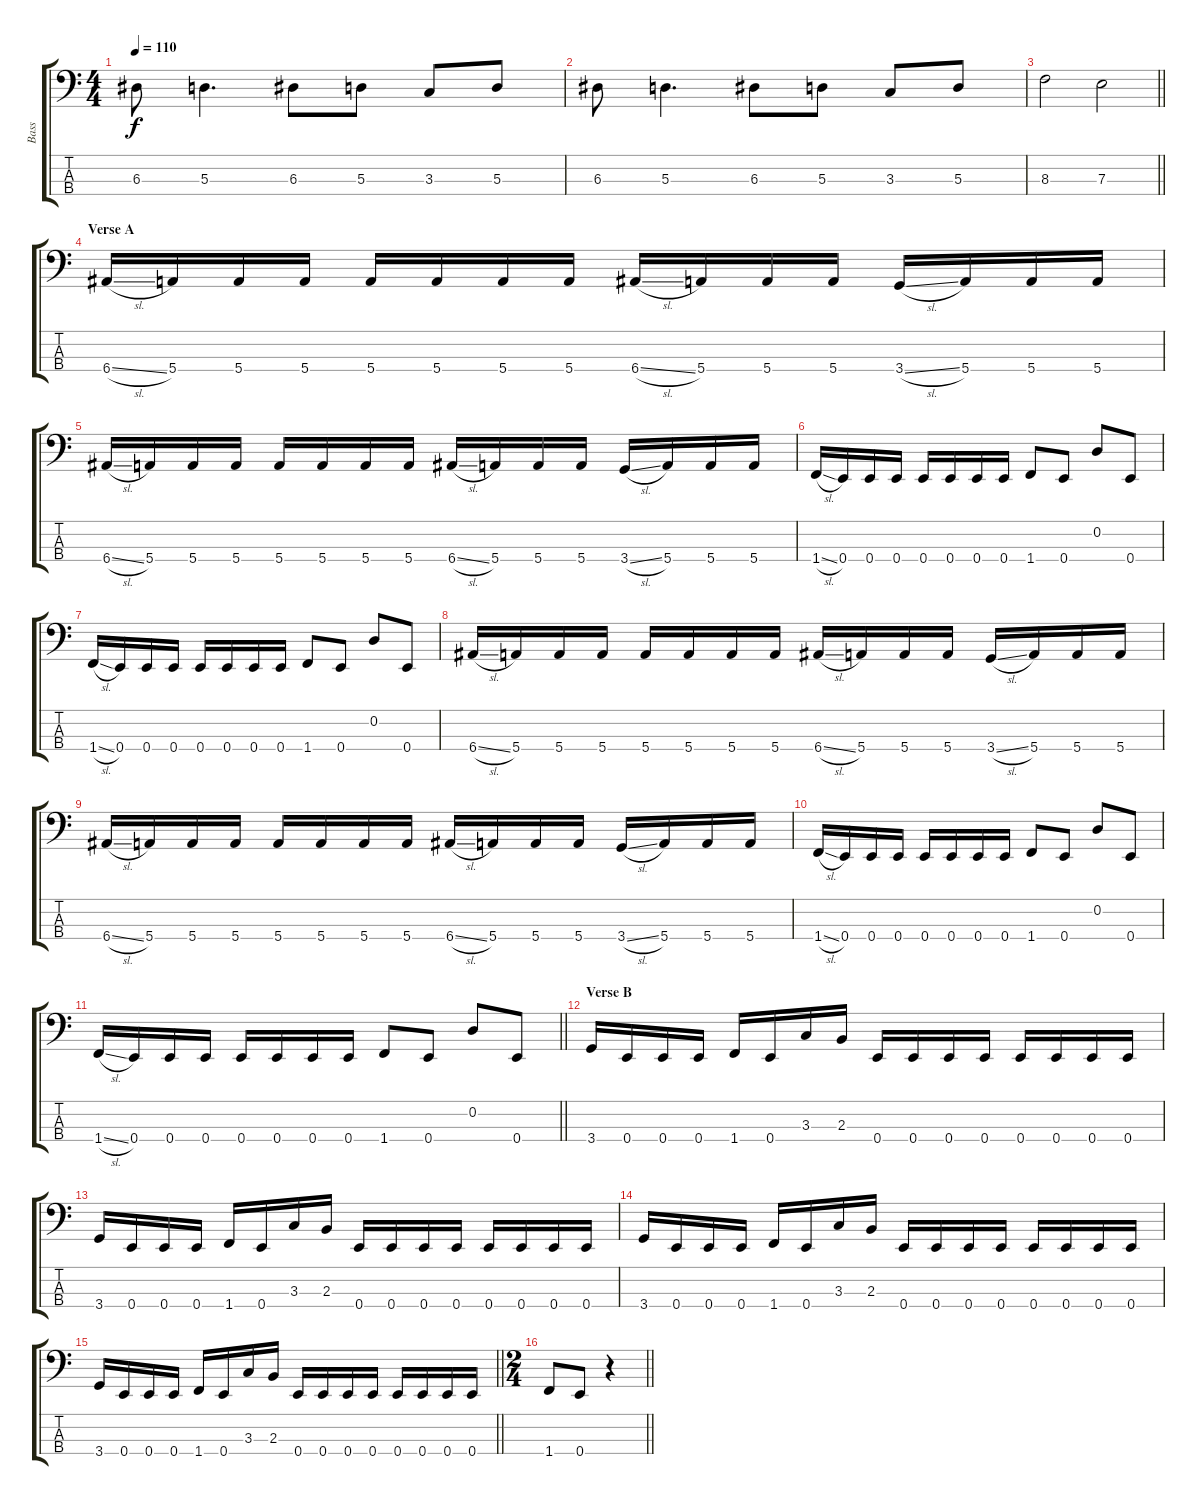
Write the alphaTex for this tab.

\track ("Bass" "Bass") {instrument electricbasspick}
\staff {score tabs}
\tuning (G2 D2 A1 E1) {hide}
\ts (4 4)
\tempo 110
\clef f4
\ks c
6.3.8{dy f} 5.3.4{d} 6.3.8 5.3.8 3.3.8 5.3.8 |
6.3.8 5.3.4{d} 6.3.8 5.3.8 3.3.8 5.3.8 |
\barLineRight lightlight
8.3.2 7.3.2 |
\section ("" "Verse A")
6.4{sl}.16 5.4.16 5.4.16 5.4.16 5.4.16 5.4.16 5.4.16 5.4.16 6.4{sl}.16 5.4.16 5.4.16 5.4.16 3.4{sl}.16 5.4.16 5.4.16 5.4.16 |
6.4{sl}.16 5.4.16 5.4.16 5.4.16 5.4.16 5.4.16 5.4.16 5.4.16 6.4{sl}.16 5.4.16 5.4.16 5.4.16 3.4{sl}.16 5.4.16 5.4.16 5.4.16 |
1.4{sl}.16 0.4.16 0.4.16 0.4.16 0.4.16 0.4.16 0.4.16 0.4.16 1.4.8 0.4.8 0.2.8 0.4.8 |
1.4{sl}.16 0.4.16 0.4.16 0.4.16 0.4.16 0.4.16 0.4.16 0.4.16 1.4.8 0.4.8 0.2.8 0.4.8 |
6.4{sl}.16 5.4.16 5.4.16 5.4.16 5.4.16 5.4.16 5.4.16 5.4.16 6.4{sl}.16 5.4.16 5.4.16 5.4.16 3.4{sl}.16 5.4.16 5.4.16 5.4.16 |
6.4{sl}.16 5.4.16 5.4.16 5.4.16 5.4.16 5.4.16 5.4.16 5.4.16 6.4{sl}.16 5.4.16 5.4.16 5.4.16 3.4{sl}.16 5.4.16 5.4.16 5.4.16 |
1.4{sl}.16 0.4.16 0.4.16 0.4.16 0.4.16 0.4.16 0.4.16 0.4.16 1.4.8 0.4.8 0.2.8 0.4.8 |
\barLineRight lightlight
1.4{sl}.16 0.4.16 0.4.16 0.4.16 0.4.16 0.4.16 0.4.16 0.4.16 1.4.8 0.4.8 0.2.8 0.4.8 |
\section ("" "Verse B")
3.4.16 0.4.16 0.4.16 0.4.16 1.4.16 0.4.16 3.3.16 2.3.16 0.4.16 0.4.16 0.4.16 0.4.16 0.4.16 0.4.16 0.4.16 0.4.16 |
3.4.16 0.4.16 0.4.16 0.4.16 1.4.16 0.4.16 3.3.16 2.3.16 0.4.16 0.4.16 0.4.16 0.4.16 0.4.16 0.4.16 0.4.16 0.4.16 |
3.4.16 0.4.16 0.4.16 0.4.16 1.4.16 0.4.16 3.3.16 2.3.16 0.4.16 0.4.16 0.4.16 0.4.16 0.4.16 0.4.16 0.4.16 0.4.16 |
\barLineRight lightlight
3.4.16 0.4.16 0.4.16 0.4.16 1.4.16 0.4.16 3.3.16 2.3.16 0.4.16 0.4.16 0.4.16 0.4.16 0.4.16 0.4.16 0.4.16 0.4.16 |
\ts (2 4)
\barLineRight lightlight
1.4.8 0.4.8 r.4
